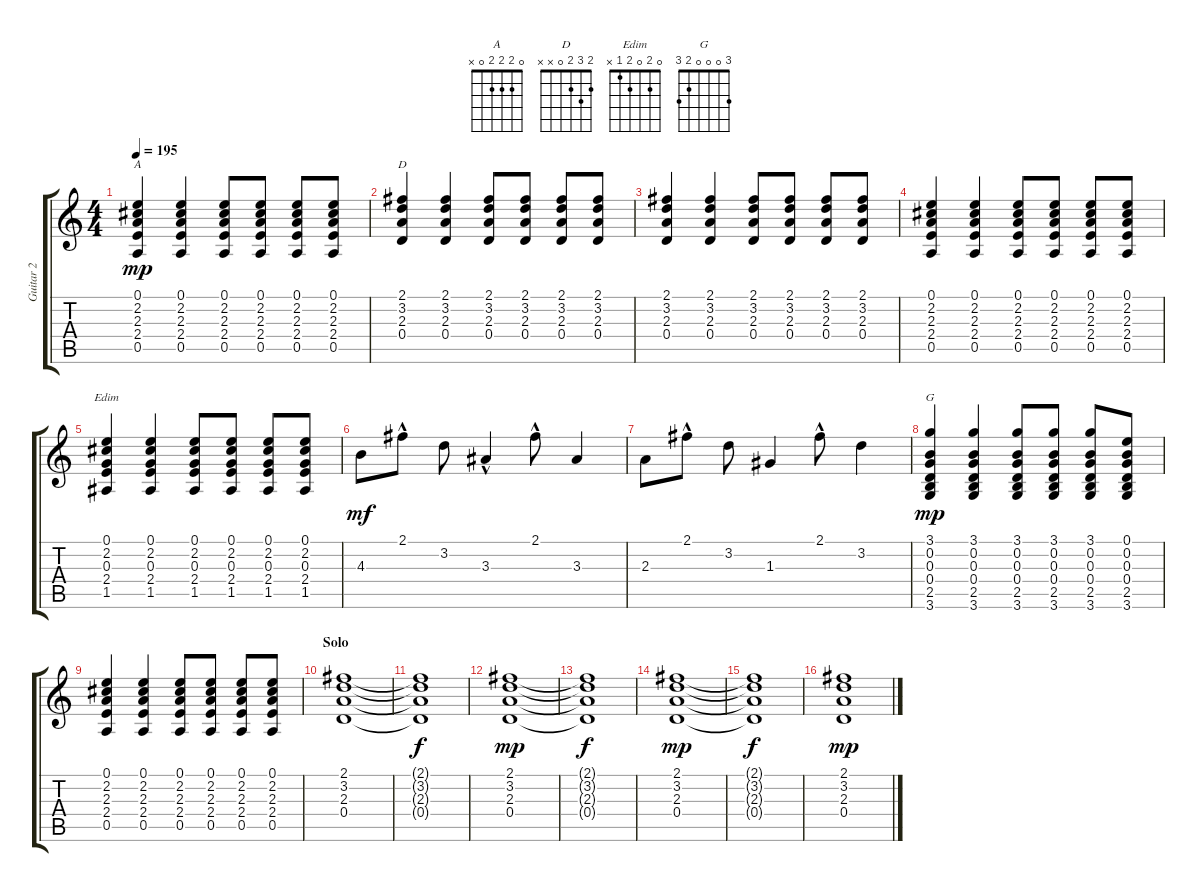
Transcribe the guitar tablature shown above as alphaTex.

\track ("Guitar 2" "Guitar 2") {instrument distortionguitar}
\staff {score tabs}
\tuning (E4 B3 G3 D3 A2 E2) {hide}
\chord ("A" 0 2 2 2 0 x)
\chord ("D" 2 3 2 0 x x)
\chord ("Edim" 0 2 0 2 1 x)
\chord ("G" 3 0 0 0 2 3)
\ts (4 4)
\tempo 195
\clef g2
\ks c
(0.1 2.2 2.3 2.4 0.5).4{ch "A" dy mp} (0.1 2.2 2.3 2.4 0.5).4 (0.1 2.2 2.3 2.4 0.5).8 (0.1 2.2 2.3 2.4 0.5).8 (0.1 2.2 2.3 2.4 0.5).8 (0.1 2.2 2.3 2.4 0.5).8 |
(2.1 3.2 2.3 0.4).4{ch "D"} (2.1 3.2 2.3 0.4).4 (2.1 3.2 2.3 0.4).8 (2.1 3.2 2.3 0.4).8 (2.1 3.2 2.3 0.4).8 (2.1 3.2 2.3 0.4).8 |
(2.1 3.2 2.3 0.4).4 (2.1 3.2 2.3 0.4).4 (2.1 3.2 2.3 0.4).8 (2.1 3.2 2.3 0.4).8 (2.1 3.2 2.3 0.4).8 (2.1 3.2 2.3 0.4).8 |
(0.1 2.2 2.3 2.4 0.5).4 (0.1 2.2 2.3 2.4 0.5).4 (0.1 2.2 2.3 2.4 0.5).8 (0.1 2.2 2.3 2.4 0.5).8 (0.1 2.2 2.3 2.4 0.5).8 (0.1 2.2 2.3 2.4 0.5).8 |
(0.1 2.2 0.3 2.4 1.5).4{ch "Edim"} (0.1 2.2 0.3 2.4 1.5).4 (0.1 2.2 0.3 2.4 1.5).8 (0.1 2.2 0.3 2.4 1.5).8 (0.1 2.2 0.3 2.4 1.5).8 (0.1 2.2 0.3 2.4 1.5).8 |
4.3.8{dy mf} 2.1{hac}.8 3.2.8 3.3{hac}.4 2.1{hac}.8 3.3.4 |
2.3.8 2.1{hac}.8 3.2.8 1.3.4 2.1{hac}.8 3.2.4 |
(3.1 0.2 0.3 0.4 2.5 3.6).4{ch "G" dy mp} (3.1 0.2 0.3 0.4 2.5 3.6).4 (3.1 0.2 0.3 0.4 2.5 3.6).8 (3.1 0.2 0.3 0.4 2.5 3.6).8 (3.1 0.2 0.3 0.4 2.5 3.6).8 (0.1 0.2 0.3 0.4 2.5 3.6).8 |
(0.1 2.2 2.3 2.4 0.5).4 (0.1 2.2 2.3 2.4 0.5).4 (0.1 2.2 2.3 2.4 0.5).8 (0.1 2.2 2.3 2.4 0.5).8 (0.1 2.2 2.3 2.4 0.5).8 (0.1 2.2 2.3 2.4 0.5).8 |
\section ("" "Solo")
(2.1 3.2 2.3 0.4).1 |
(2.1{t} 3.2{t} 2.3{t} 0.4{t}).1{dy f} |
(2.1 3.2 2.3 0.4).1{dy mp} |
(2.1{t} 3.2{t} 2.3{t} 0.4{t}).1{dy f} |
(2.1 3.2 2.3 0.4).1{dy mp} |
(2.1{t} 3.2{t} 2.3{t} 0.4{t}).1{dy f} |
(2.1 3.2 2.3 0.4).1{dy mp}
